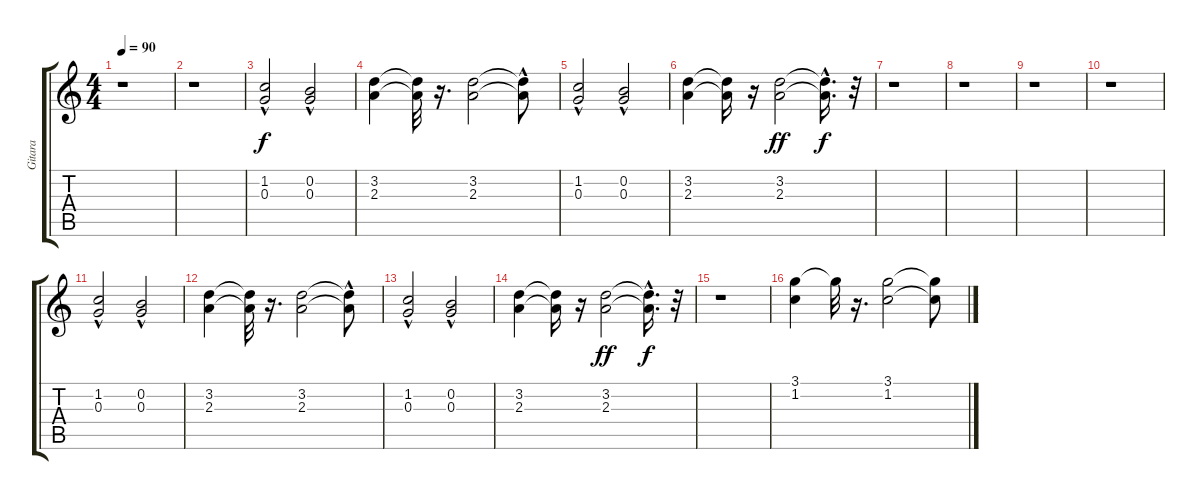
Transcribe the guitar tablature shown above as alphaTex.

\track ("Gitara" "Gitara") {instrument distortionguitar}
\staff {score tabs}
\tuning (E4 B3 G3 D3 A2 E2) {hide}
\ts (4 4)
\tempo 90
\clef g2
\ks c
r.1{dy f} |
r.1 |
(1.2 0.3{hac}).2 (0.2 0.3{hac}).2 |
(3.2 2.3).4 (3.2{t} 2.3{t}).32 r.16{d} (3.2 2.3).2 (3.2{t} 2.3{hac t}).8 |
(1.2 0.3{hac}).2 (0.2 0.3{hac}).2 |
(3.2 2.3).4 (3.2{t} 2.3{t}).16 r.16 (3.2 2.3).2{dy ff} (3.2{hac t} 2.3{hac t}).16{d dy f} r.32 |
r.1 |
r.1 |
r.1 |
r.1 |
(1.2 0.3{hac}).2 (0.2 0.3{hac}).2 |
(3.2 2.3).4 (3.2{t} 2.3{t}).32 r.16{d} (3.2 2.3).2 (3.2{t} 2.3{hac t}).8 |
(1.2 0.3{hac}).2 (0.2 0.3{hac}).2 |
(3.2 2.3).4 (3.2{t} 2.3{t}).16 r.16 (3.2 2.3).2{dy ff} (3.2{hac t} 2.3{hac t}).16{d dy f} r.32 |
r.1 |
(3.1 1.2).4 3.1{t}.32 r.16{d} (3.1 1.2).2 (3.1{t} 1.2{t}).8
